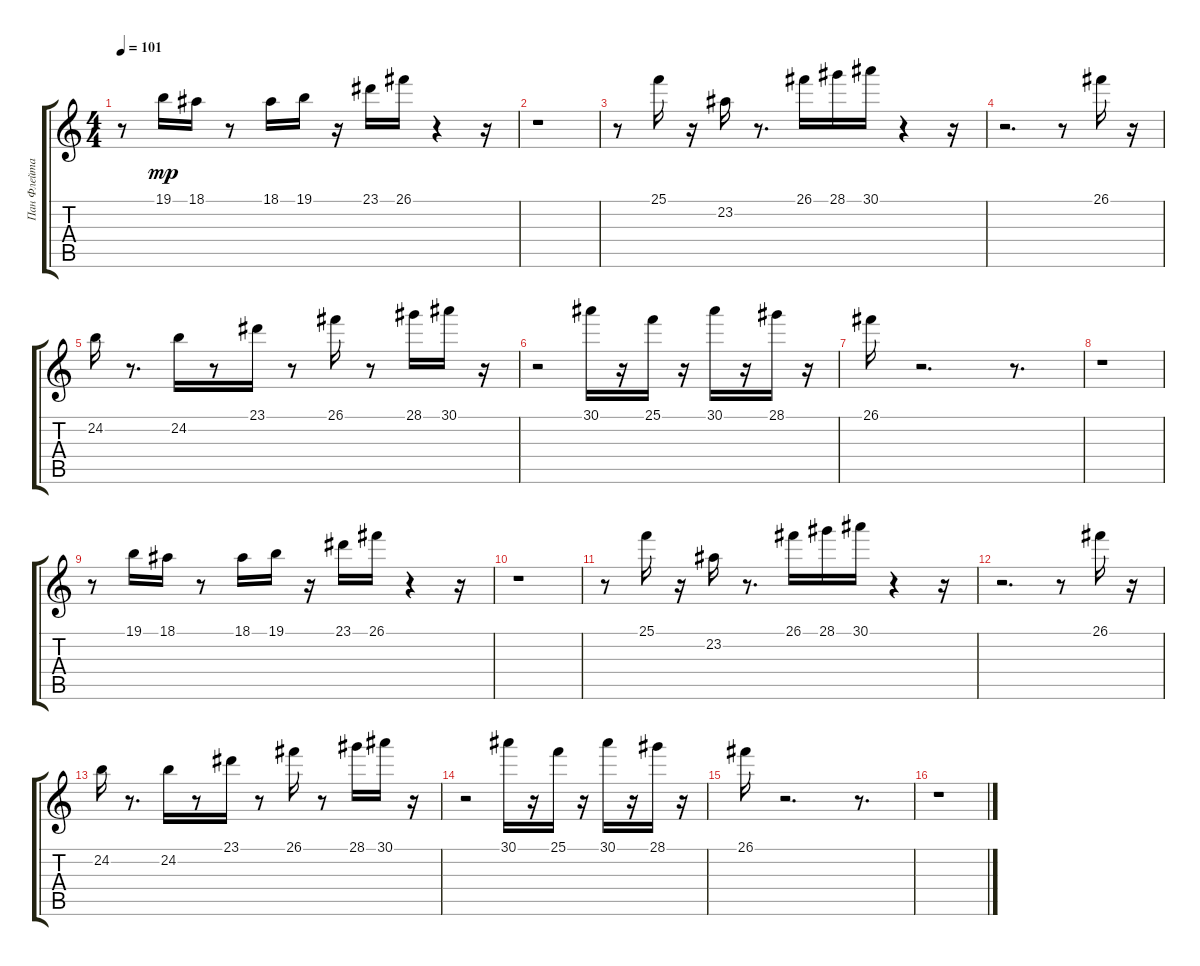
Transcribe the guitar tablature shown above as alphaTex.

\track ("Пан Флейта" "Пан Флейта") {instrument panflute}
\staff {score tabs}
\tuning (E4 B3 G3 D3 A2 E2) {hide}
\ts (4 4)
\tempo 101
\clef g2
\ks c
r.8{dy mp} 19.1.16 18.1.16 r.8 18.1.16 19.1.16 r.16 23.1.16 26.1.16 r.4 r.16 |
r.1 |
r.8 25.1.16 r.16 23.2.16 r.8{d} 26.1.16 28.1.16 30.1.16 r.4 r.16 |
r.2{d} r.8 26.1.16 r.16 |
24.2.16 r.8{d} 24.2.16 r.8 23.1.16 r.8 26.1.16 r.8 28.1.16 30.1.16 r.16 |
r.2 30.1.16 r.16 25.1.16 r.16 30.1.16 r.16 28.1.16 r.16 |
26.1.16 r.2{d} r.8{d} |
r.1 |
r.8 19.1.16 18.1.16 r.8 18.1.16 19.1.16 r.16 23.1.16 26.1.16 r.4 r.16 |
r.1 |
r.8 25.1.16 r.16 23.2.16 r.8{d} 26.1.16 28.1.16 30.1.16 r.4 r.16 |
r.2{d} r.8 26.1.16 r.16 |
24.2.16 r.8{d} 24.2.16 r.8 23.1.16 r.8 26.1.16 r.8 28.1.16 30.1.16 r.16 |
r.2 30.1.16 r.16 25.1.16 r.16 30.1.16 r.16 28.1.16 r.16 |
26.1.16 r.2{d} r.8{d} |
r.1
